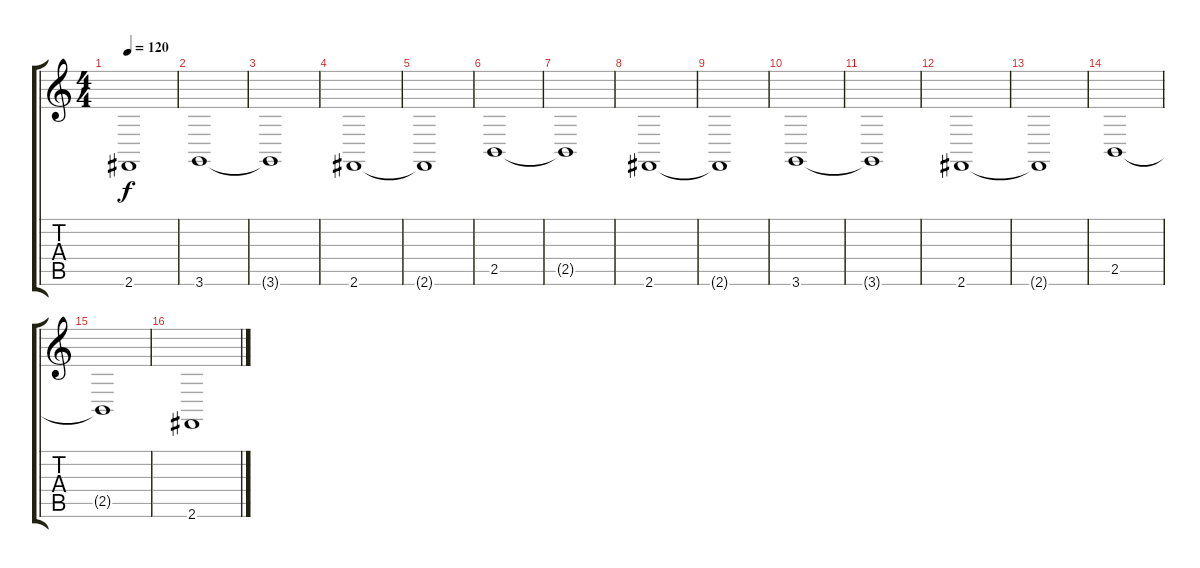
\track "" {instrument synthstrings1}
\staff {score tabs}
\tuning (E4 B3 G3 D3 A2 E2) {hide}
\ts (4 4)
\tempo 120
\clef g2
\ks c
2.6{t}.1{dy f} |
3.6.1 |
3.6{t}.1 |
2.6.1 |
2.6{t}.1 |
2.5.1 |
2.5{t}.1 |
2.6.1 |
2.6{t}.1 |
3.6.1 |
3.6{t}.1 |
2.6.1 |
2.6{t}.1 |
2.5.1 |
2.5{t}.1 |
2.6.1
